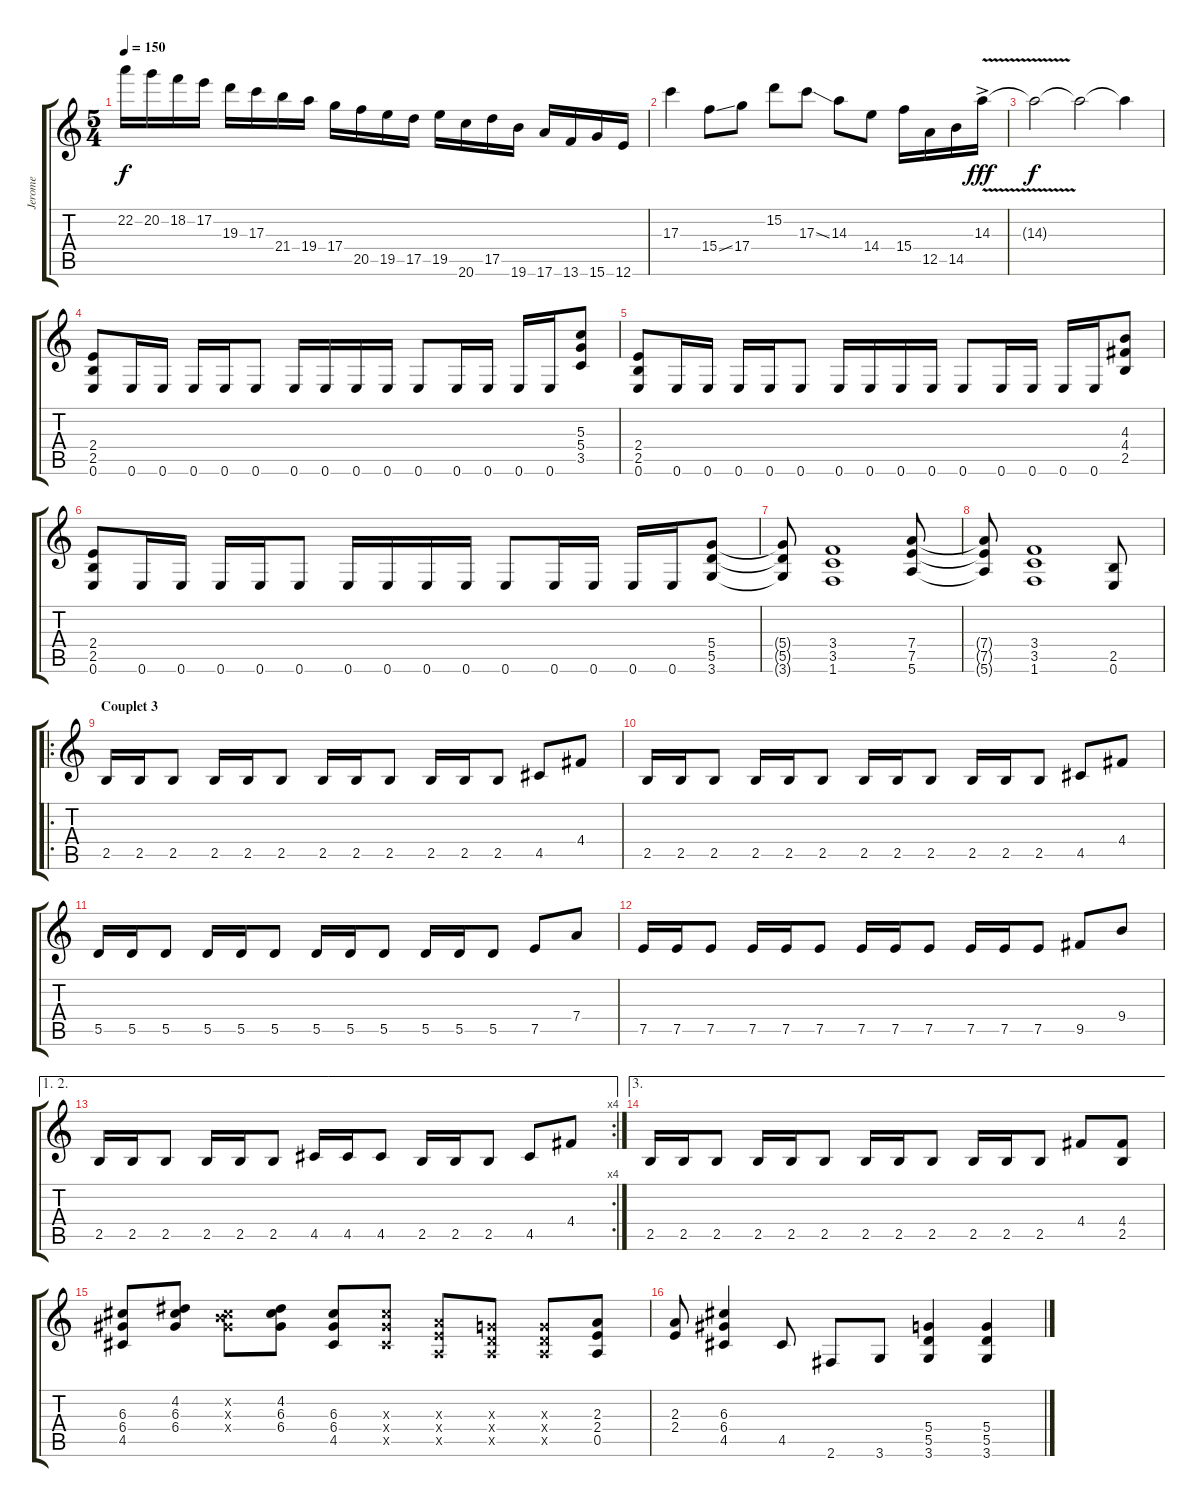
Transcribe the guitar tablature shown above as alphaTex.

\track ("Jerome" "Jerome") {instrument distortionguitar}
\staff {score tabs}
\tuning (E4 B3 G3 D3 A2 E2) {hide}
\ts (5 4)
\tempo 150
\clef g2
\ks c
22.2.16{dy f} 20.2.16 18.2.16 17.2.16 19.3.16 17.3.16 21.4.16 19.4.16 17.4.16 20.5.16 19.5.16 17.5.16 19.5.16 20.6.16 17.5.16 19.6.16 17.6.16 13.6.16 15.6.16 12.6.16 |
17.3.4 15.4{ss}.8 17.4.8 15.2.8 17.3{ss}.8 14.3.8 14.4.8 15.4.16 12.5.16 14.5.16 14.3{v ac}.16{dy fff} |
14.3{t}.2{dy f} 14.3{t}.2 14.3{t}.4 |
(2.4 2.5 0.6).8 0.6.16 0.6.16 0.6.16 0.6.16 0.6.8 0.6.16 0.6.16 0.6.16 0.6.16 0.6.8 0.6.16 0.6.16 0.6.16 0.6.16 (5.3 5.4 3.5).8 |
(2.4 2.5 0.6).8 0.6.16 0.6.16 0.6.16 0.6.16 0.6.8 0.6.16 0.6.16 0.6.16 0.6.16 0.6.8 0.6.16 0.6.16 0.6.16 0.6.16 (4.3 4.4 2.5).8 |
(2.4 2.5 0.6).8 0.6.16 0.6.16 0.6.16 0.6.16 0.6.8 0.6.16 0.6.16 0.6.16 0.6.16 0.6.8 0.6.16 0.6.16 0.6.16 0.6.16 (5.4 5.5 3.6).8 |
(5.4{t} 5.5{t} 3.6{t}).8 (3.4 3.5 1.6).1 (7.4 7.5 5.6).8 |
(7.4{t} 7.5{t} 5.6{t}).8 (3.4 3.5 1.6).1 (2.5 0.6).8 |
\ro
\section ("" "Couplet 3")
2.5.16 2.5.16 2.5.8 2.5.16 2.5.16 2.5.8 2.5.16 2.5.16 2.5.8 2.5.16 2.5.16 2.5.8 4.5.8 4.4.8 |
2.5.16 2.5.16 2.5.8 2.5.16 2.5.16 2.5.8 2.5.16 2.5.16 2.5.8 2.5.16 2.5.16 2.5.8 4.5.8 4.4.8 |
5.5.16 5.5.16 5.5.8 5.5.16 5.5.16 5.5.8 5.5.16 5.5.16 5.5.8 5.5.16 5.5.16 5.5.8 7.5.8 7.4.8 |
7.5.16 7.5.16 7.5.8 7.5.16 7.5.16 7.5.8 7.5.16 7.5.16 7.5.8 7.5.16 7.5.16 7.5.8 9.5.8 9.4.8 |
\ae (1 2)
\rc 4
2.5.16 2.5.16 2.5.8 2.5.16 2.5.16 2.5.8 4.5.16 4.5.16 4.5.8 2.5.16 2.5.16 2.5.8 4.5.8 4.4.8 |
\ae 3
2.5.16 2.5.16 2.5.8 2.5.16 2.5.16 2.5.8 2.5.16 2.5.16 2.5.8 2.5.16 2.5.16 2.5.8 4.4.8 (4.4 2.5).8 |
(6.3 6.4 4.5).8 (4.2 6.3 6.4).8 (0.2{x} 6.3{x} 6.4{x}).8 (4.2 6.3 6.4).8 (6.3 6.4 4.5).8 (6.3{x} 6.4{x} 4.5{x}).8 (2.3{x} 2.4{x} 0.5{x}).8 (0.3{x} 0.4{x} 0.5{x}).8 (0.3{x} 0.4{x} 0.5{x}).8 (2.3 2.4 0.5).8 |
(2.3 2.4).8 (6.3 6.4 4.5).4 4.5.8 2.6.8 3.6.8 (5.4 5.5 3.6).4 (5.4 5.5 3.6).4
